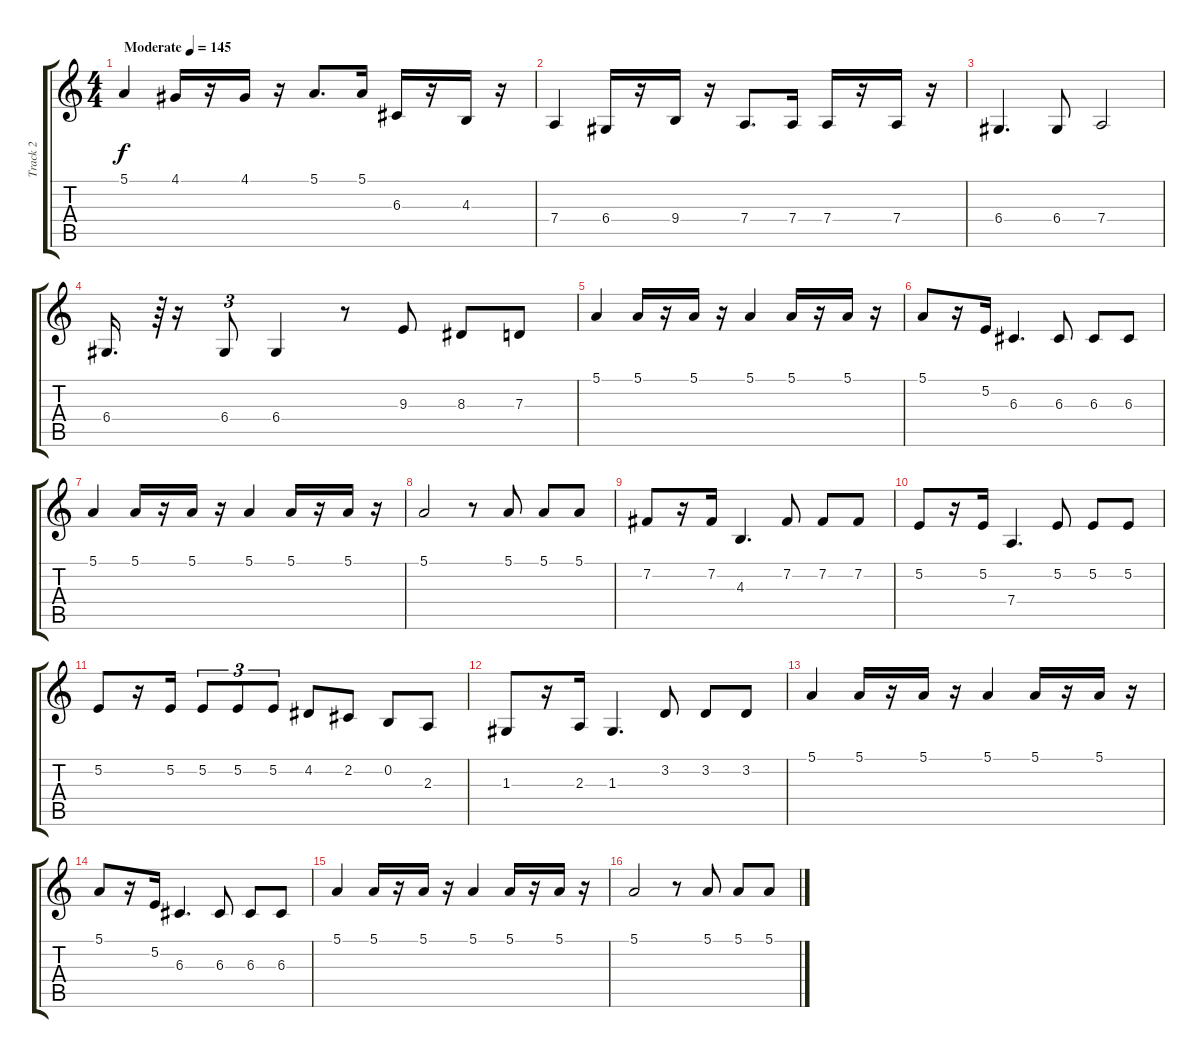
\track ("Track 2" "Track 2") {instrument clarinet}
\staff {score tabs}
\tuning (E4 B3 G3 D3 A2 E2) {hide}
\ts (4 4)
\tempo (145 "Moderate")
\clef g2
\ks c
5.1.4{dy f instrument clarinet} 4.1.16 r.16 4.1.16 r.16 5.1.8{d} 5.1.16 6.3.16 r.16 4.3.16 r.16 |
7.4.4 6.4.16 r.16 9.4.16 r.16 7.4.8{d} 7.4.16 7.4.16 r.16 7.4.16 r.16 |
6.4.4{d} 6.4.8 7.4.2 |
6.4.16{d} r.64{tu (3 2)} r.16 6.4.8{tu (3 2)} 6.4.4 r.8 9.3.8 8.3.8 7.3.8 |
5.1.4 5.1.16 r.16 5.1.16 r.16 5.1.4 5.1.16 r.16 5.1.16 r.16 |
5.1.8 r.16 5.2.16 6.3.4{d} 6.3.8 6.3.8 6.3.8 |
5.1.4 5.1.16 r.16 5.1.16 r.16 5.1.4 5.1.16 r.16 5.1.16 r.16 |
5.1.2 r.8 5.1.8 5.1.8 5.1.8 |
7.2.8 r.16 7.2.16 4.3.4{d} 7.2.8 7.2.8 7.2.8 |
5.2.8 r.16 5.2.16 7.4.4{d} 5.2.8 5.2.8 5.2.8 |
5.2.8 r.16 5.2.16 5.2.8{tu (3 2)} 5.2.8{tu (3 2)} 5.2.8{tu (3 2)} 4.2.8 2.2.8 0.2.8 2.3.8 |
1.3.8 r.16 2.3.16 1.3.4{d} 3.2.8 3.2.8 3.2.8 |
5.1.4 5.1.16 r.16 5.1.16 r.16 5.1.4 5.1.16 r.16 5.1.16 r.16 |
5.1.8 r.16 5.2.16 6.3.4{d} 6.3.8 6.3.8 6.3.8 |
5.1.4 5.1.16 r.16 5.1.16 r.16 5.1.4 5.1.16 r.16 5.1.16 r.16 |
5.1.2 r.8 5.1.8 5.1.8 5.1.8
